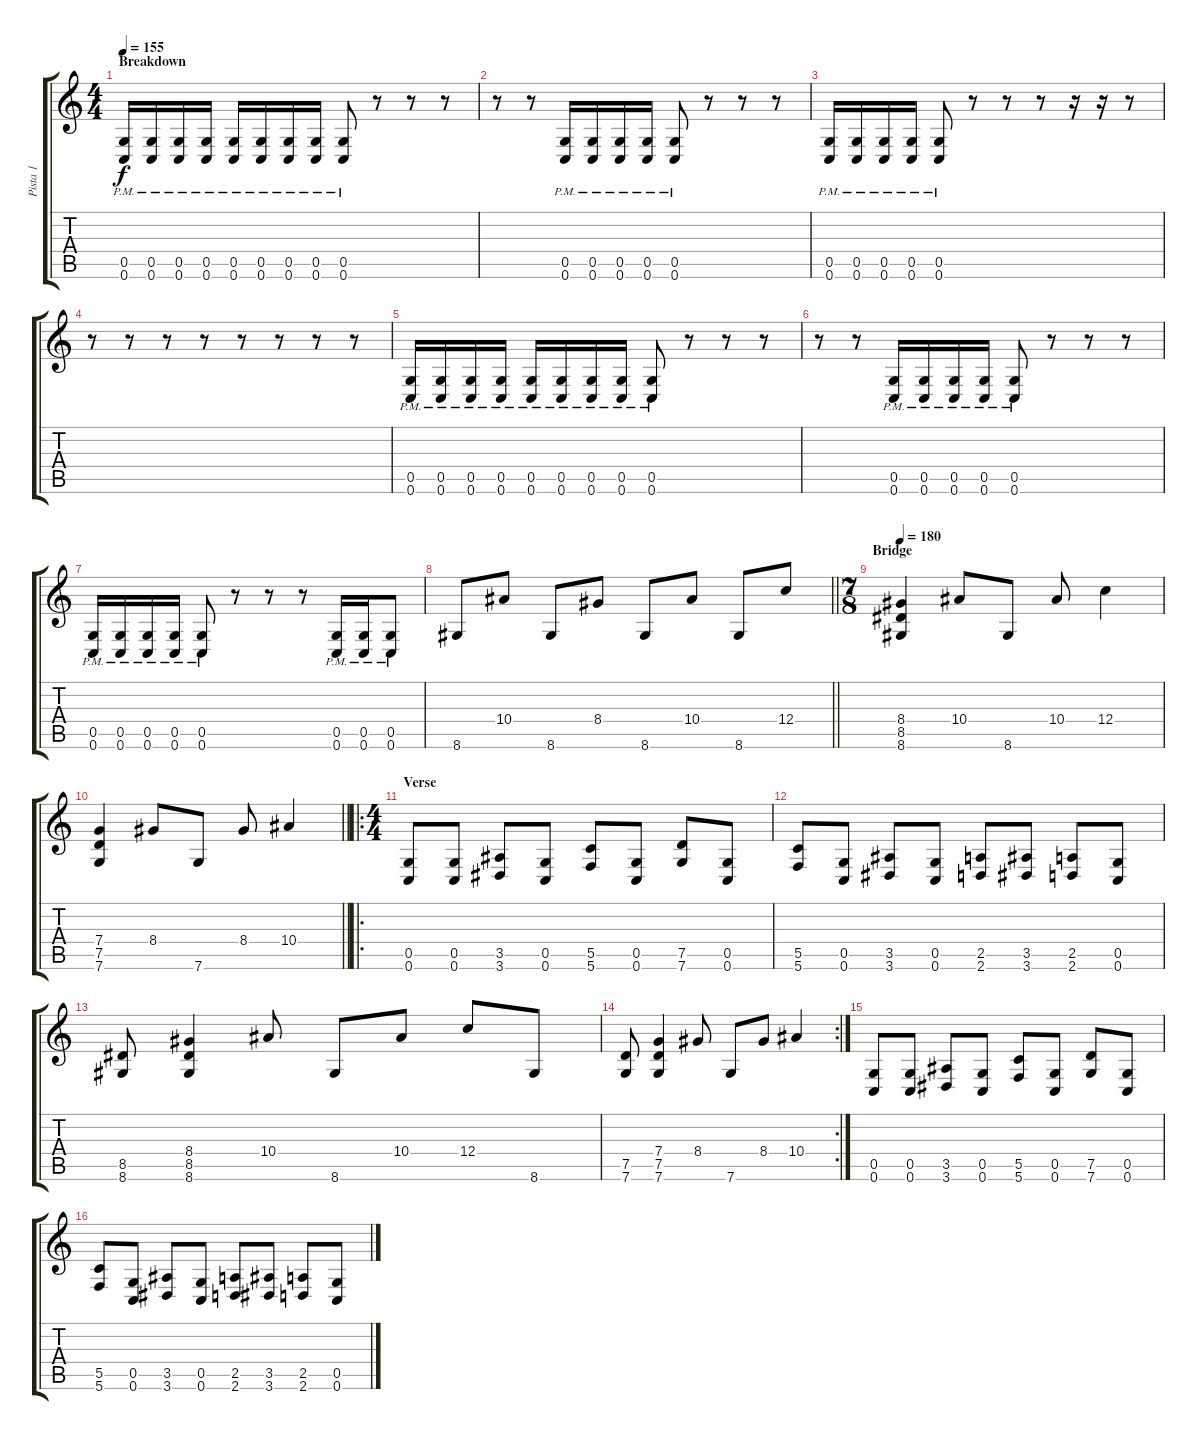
\track ("Pista 1" "Pista 1") {instrument distortionguitar}
\staff {score tabs}
\tuning (D4 A3 F3 C3 G2 C2) {hide}
\ts (4 4)
\section ("" "Breakdown")
\tempo 155
\clef g2
\ks c
(0.5{pm} 0.6{pm}).16{dy f} (0.5{pm} 0.6{pm}).16 (0.5{pm} 0.6{pm}).16 (0.5{pm} 0.6{pm}).16 (0.5{pm} 0.6{pm}).16 (0.5{pm} 0.6{pm}).16 (0.5{pm} 0.6{pm}).16 (0.5{pm} 0.6{pm}).16 (0.5{pm} 0.6{pm}).8 r.8 r.8 r.8 |
r.8 r.8 (0.5{pm} 0.6{pm}).16 (0.5{pm} 0.6{pm}).16 (0.5{pm} 0.6{pm}).16 (0.5{pm} 0.6{pm}).16 (0.5{pm} 0.6{pm}).8 r.8 r.8 r.8 |
(0.5{pm} 0.6{pm}).16 (0.5{pm} 0.6{pm}).16 (0.5{pm} 0.6{pm}).16 (0.5{pm} 0.6{pm}).16 (0.5{pm} 0.6{pm}).8 r.8 r.8 r.8 r.16 r.16 r.8 |
r.8 r.8 r.8 r.8 r.8 r.8 r.8 r.8 |
(0.5{pm} 0.6{pm}).16 (0.5{pm} 0.6{pm}).16 (0.5{pm} 0.6{pm}).16 (0.5{pm} 0.6{pm}).16 (0.5{pm} 0.6{pm}).16 (0.5{pm} 0.6{pm}).16 (0.5{pm} 0.6{pm}).16 (0.5{pm} 0.6{pm}).16 (0.5{pm} 0.6{pm}).8 r.8 r.8 r.8 |
r.8 r.8 (0.5{pm} 0.6{pm}).16 (0.5{pm} 0.6{pm}).16 (0.5{pm} 0.6{pm}).16 (0.5{pm} 0.6{pm}).16 (0.5{pm} 0.6{pm}).8 r.8 r.8 r.8 |
(0.5{pm} 0.6{pm}).16 (0.5{pm} 0.6{pm}).16 (0.5{pm} 0.6{pm}).16 (0.5{pm} 0.6{pm}).16 (0.5{pm} 0.6{pm}).8 r.8 r.8 r.8 (0.5{pm} 0.6{pm}).16 (0.5{pm} 0.6{pm}).16 (0.5{pm} 0.6{pm}).8 |
\barLineRight lightlight
8.6.8 10.4.8 8.6.8 8.4.8 8.6.8 10.4.8 8.6.8 12.4.8 |
\ts (7 8)
\section ("" "Bridge")
\tempo 180
(8.4 8.5 8.6).4 10.4.8 8.6.8 10.4.8 12.4.4 |
\barLineRight lightlight
(7.4 7.5 7.6).4 8.4.8 7.6.8 8.4.8 10.4.4 |
\ro
\ts (4 4)
\section ("" "Verse")
(0.5 0.6).8 (0.5 0.6).8 (3.5 3.6).8 (0.5 0.6).8 (5.5 5.6).8 (0.5 0.6).8 (7.5 7.6).8 (0.5 0.6).8 |
(5.5 5.6).8 (0.5 0.6).8 (3.5 3.6).8 (0.5 0.6).8 (2.5 2.6).8 (3.5 3.6).8 (2.5 2.6).8 (0.5 0.6).8 |
(8.5 8.6).8 (8.4 8.5 8.6).4 10.4.8 8.6.8 10.4.8 12.4.8 8.6.8 |
\rc 2
(7.5 7.6).8 (7.4 7.5 7.6).4 8.4.8 7.6.8 8.4.8 10.4.4 |
(0.5 0.6).8 (0.5 0.6).8 (3.5 3.6).8 (0.5 0.6).8 (5.5 5.6).8 (0.5 0.6).8 (7.5 7.6).8 (0.5 0.6).8 |
(5.5 5.6).8 (0.5 0.6).8 (3.5 3.6).8 (0.5 0.6).8 (2.5 2.6).8 (3.5 3.6).8 (2.5 2.6).8 (0.5 0.6).8
